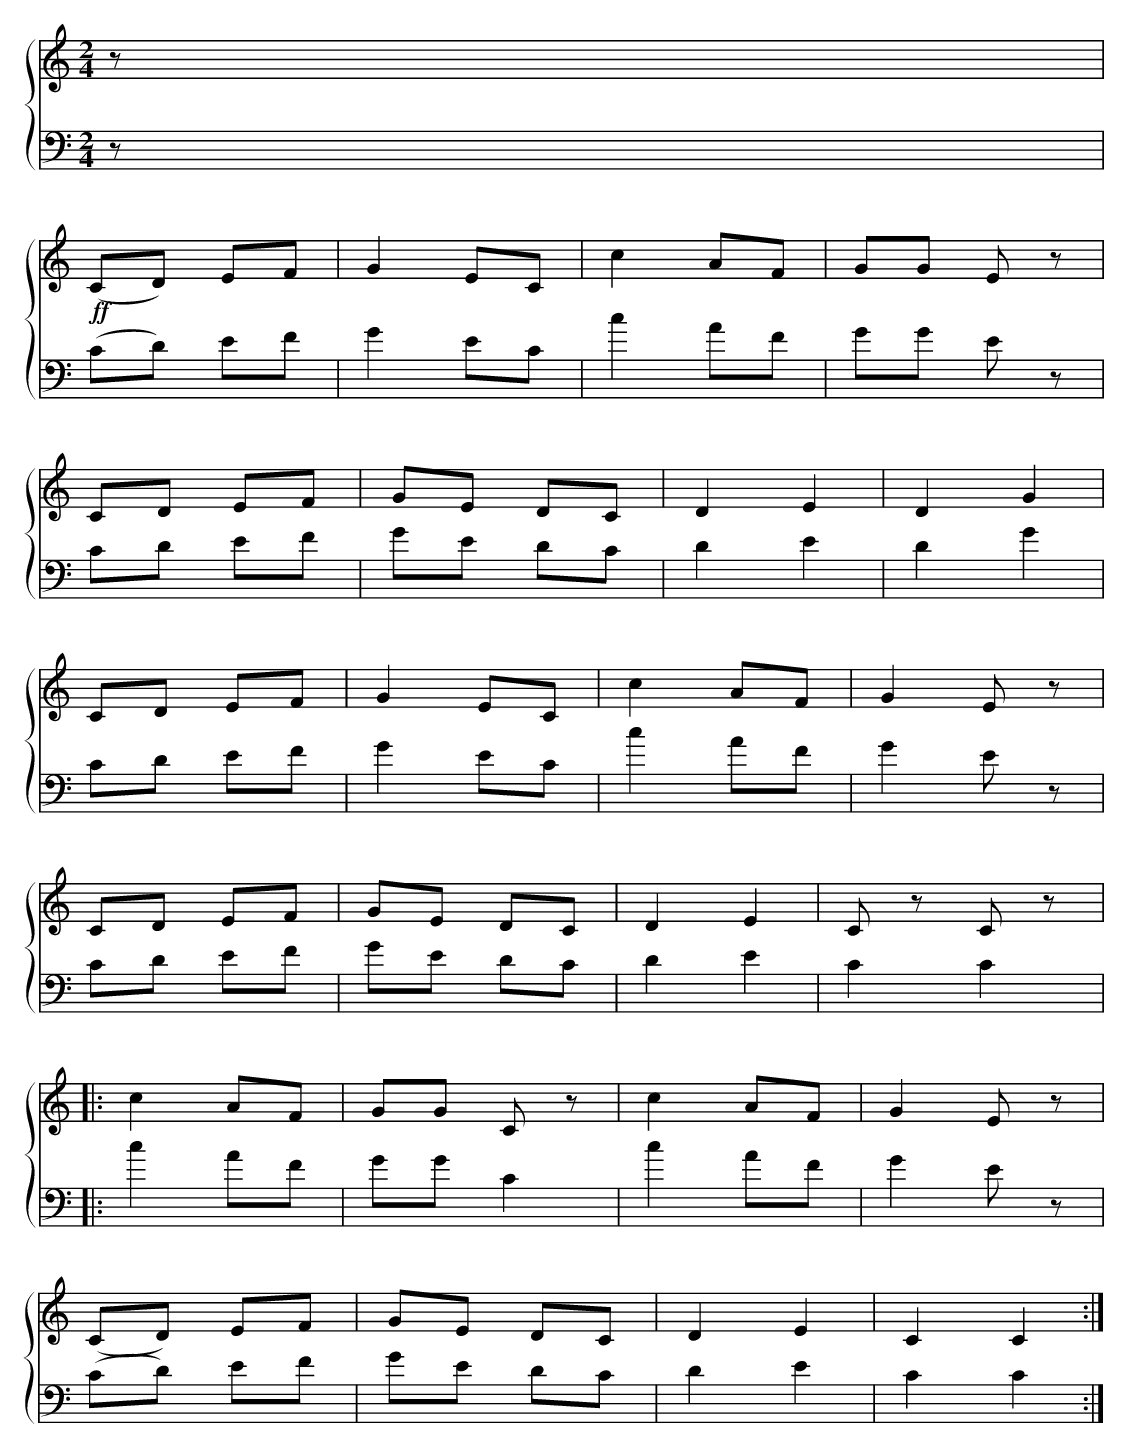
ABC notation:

X:1
T:小红帽
M:2/4
L:1/8
V:T1 clef=treble
V:B1 clef=bass
K:C
%%score {T1 B1}
V:T1
z | !ff!
(CD) EF | G2 EC | c2 AF | GG Ez |
 CD  EF | GE DC | D2 E2 | D2 G2 |
 CD  EF | G2 EC | c2 AF | G2 Ez |
 CD  EF | GE DC | D2 E2 | Cz Cz |:
 c2  AF | GG Cz | c2 AF | G2 Ez |
(CD) EF | GE DC | D2 E2 | C2 C2:|]
V:B1
z |
(CD) EF | G2 EC | c2 AF | GG Ez |
 CD  EF | GE DC | D2 E2 | D2 G2 |
 CD  EF | G2 EC | c2 AF | G2 Ez |
 CD  EF | GE DC | D2 E2 | C2 C2 |:
 c2  AF | GG C2 | c2 AF | G2 Ez |
(CD) EF | GE DC | D2 E2 | C2 C2:|]
